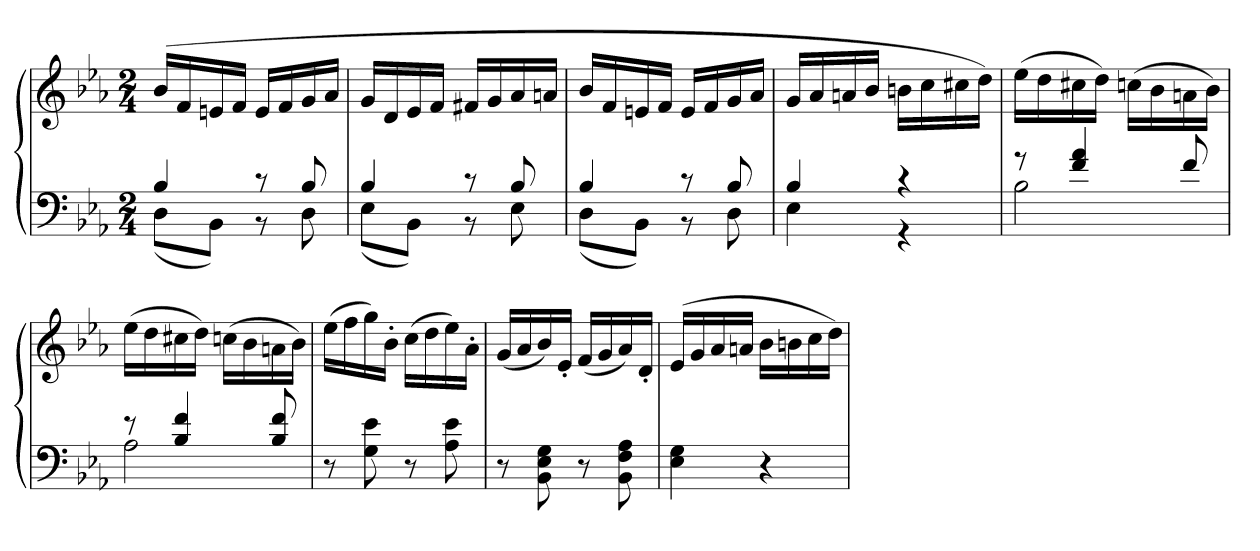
**kern	**kern
*part1	*part1
*staff2	*staff1
*clefF4	*clefG2
*k[b-e-a-]	*k[b-e-a-]
*M2/4	*M2/4
=	=
*^	*
4B-	(8DL	(16b-LL
.	.	16f
.	8BB-J)	16en
.	.	16fJJ
8r	8r	16eLL
.	.	16f
8B-	8D	16g
.	.	16a-JJ
=	=	=
4B-	(8E-L	16gLL
.	.	16d
.	8BB-J)	16e-
.	.	16fJJ
8r	8r	16f#XLL
.	.	16g
8B-	8E-	16a-
.	.	16anJJ
=	=	=
4B-	(8DL	16b-LL
.	.	16f
.	8BB-J)	16en
.	.	16fJJ
8r	8r	16eLL
.	.	16f
8B-	8D	16g
.	.	16a-JJ
=	=	=
4B-	4E-	16gLL
.	.	16a-
.	.	16an
.	.	16b-JJ
4r	4r	16bnLL
.	.	16cc
.	.	16cc#X
.	.	16ddJJ)
=	=	=
8r	2B-	(16ee-LL
.	.	16dd
4f 4a-	.	16cc#X
.	.	16ddJJ)
.	.	(16ccnLL
.	.	16b-
8f	.	16an
.	.	16b-JJ)
=	=	=
8r	2A-	(16ee-LL
.	.	16dd
4B- 4f	.	16cc#X
.	.	16ddJJ)
.	.	(16ccnLL
.	.	16b-
8B- 8f	.	16an
.	.	16b-JJ)
*v	*v	*
=	=
8r	(16ee-LL
.	16ff
8G 8e-	16gg)
.	16b-'JJ
8r	(16ccLL
.	16dd
8A- 8e-	16ee-)
.	16a-'JJ
=	=
8r	(16gLL
.	16a-
8BB- 8E- 8G	16b-)
.	16e-'JJ
8r	(16fLL
.	16g
8BB- 8F 8A-	16a-)
.	16d'JJ
=	=
4E- 4G	(16e-LL
.	16g
.	16a-
.	16anJJ
4r	16b-LL
.	16bn
.	16cc
.	16ddJJ)
=	=
*-	*-
